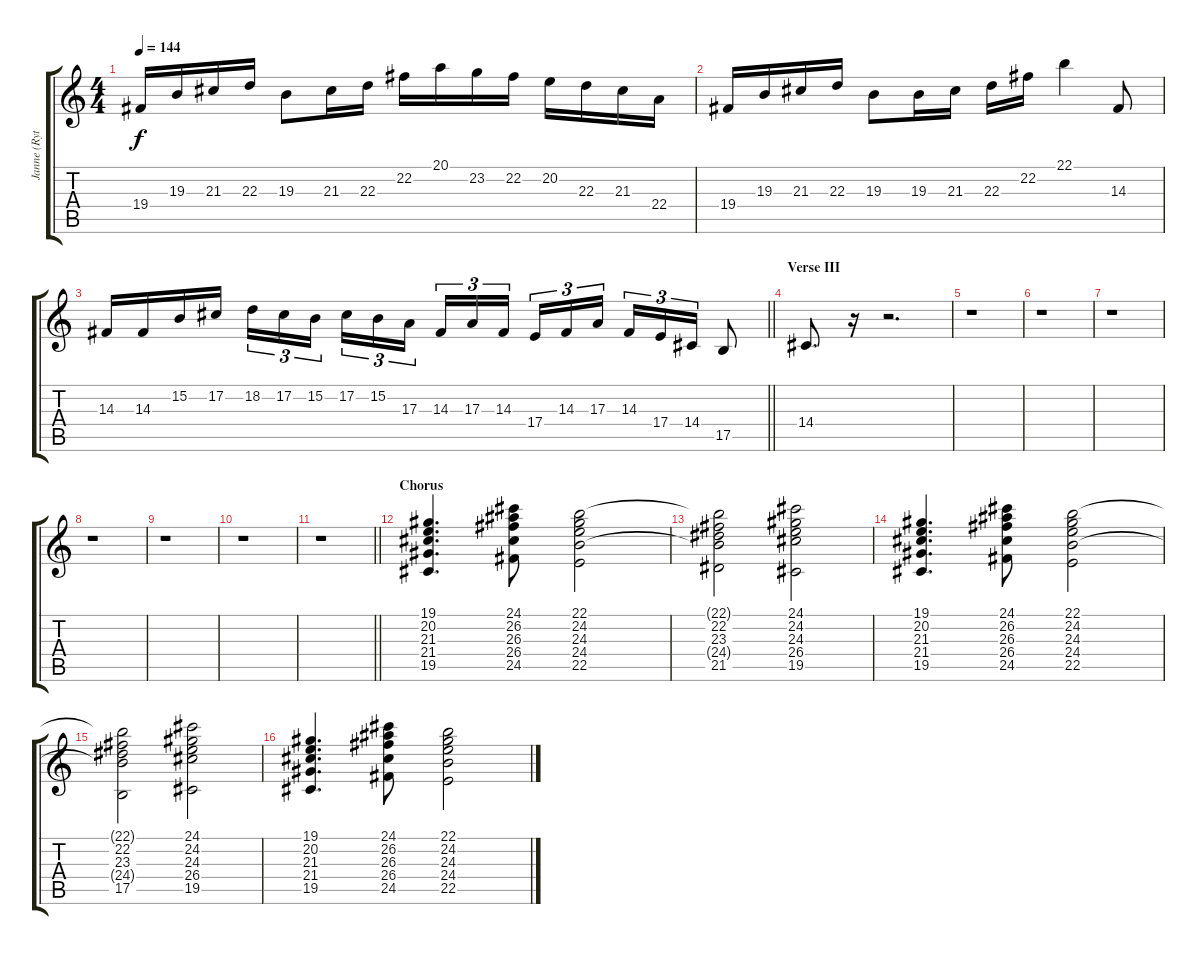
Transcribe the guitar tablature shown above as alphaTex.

\track ("Janne (Rythm I)" "Janne (Ryt") {instrument churchorgan}
\staff {score tabs}
\tuning (Db4 Ab3 E3 B2 Gb2 Db2) {hide}
\ts (4 4)
\tempo 144
\clef g2
\ks c
19.4.16{dy f} 19.3.16 21.3.16 22.3.16 19.3.8 21.3.16 22.3.16 22.2.16 20.1.16 23.2.16 22.2.16 20.2.16 22.3.16 21.3.16 22.4.16 |
19.4.16 19.3.16 21.3.16 22.3.16 19.3.8 19.3.16 21.3.16 22.3.16 22.2.16 22.1.4 14.3.8 |
\barLineRight lightlight
14.3.16 14.3.16 15.2.16 17.2.16 18.2.16{tu (3 2)} 17.2.16{tu (3 2)} 15.2.16{tu (3 2) beam splitsecondary} 17.2.16{tu (3 2)} 15.2.16{tu (3 2)} 17.3.16{tu (3 2)} 14.3.16{tu (3 2)} 17.3.16{tu (3 2)} 14.3.16{tu (3 2) beam splitsecondary} 17.4.16{tu (3 2)} 14.3.16{tu (3 2)} 17.3.16{tu (3 2)} 14.3.16{tu (3 2)} 17.4.16{tu (3 2)} 14.4.16{tu (3 2)} 17.5.8 |
\section ("" "Verse III")
14.4.8{d} r.16 r.2{d} |
r.1 |
r.1 |
r.1 |
r.1 |
r.1 |
r.1 |
\barLineRight lightlight
r.1 |
\section ("" "Chorus")
(19.1 20.2 21.3 21.4 19.5).4{d volume 7 balance 8 instrument churchorgan} (24.1 26.2 26.3 26.4 24.5).8 (22.1 24.2 24.3 24.4 22.5).2 |
(22.1{t} 22.2 23.3 24.4{t} 21.5).2 (24.1 24.2 24.3 26.4 19.5).2 |
(19.1 20.2 21.3 21.4 19.5).4{d} (24.1 26.2 26.3 26.4 24.5).8 (22.1 24.2 24.3 24.4 22.5).2 |
(22.1{t} 22.2 23.3 24.4{t} 17.5).2 (24.1 24.2 24.3 26.4 19.5).2 |
(19.1 20.2 21.3 21.4 19.5).4{d} (24.1 26.2 26.3 26.4 24.5).8 (22.1 24.2 24.3 24.4 22.5).2
